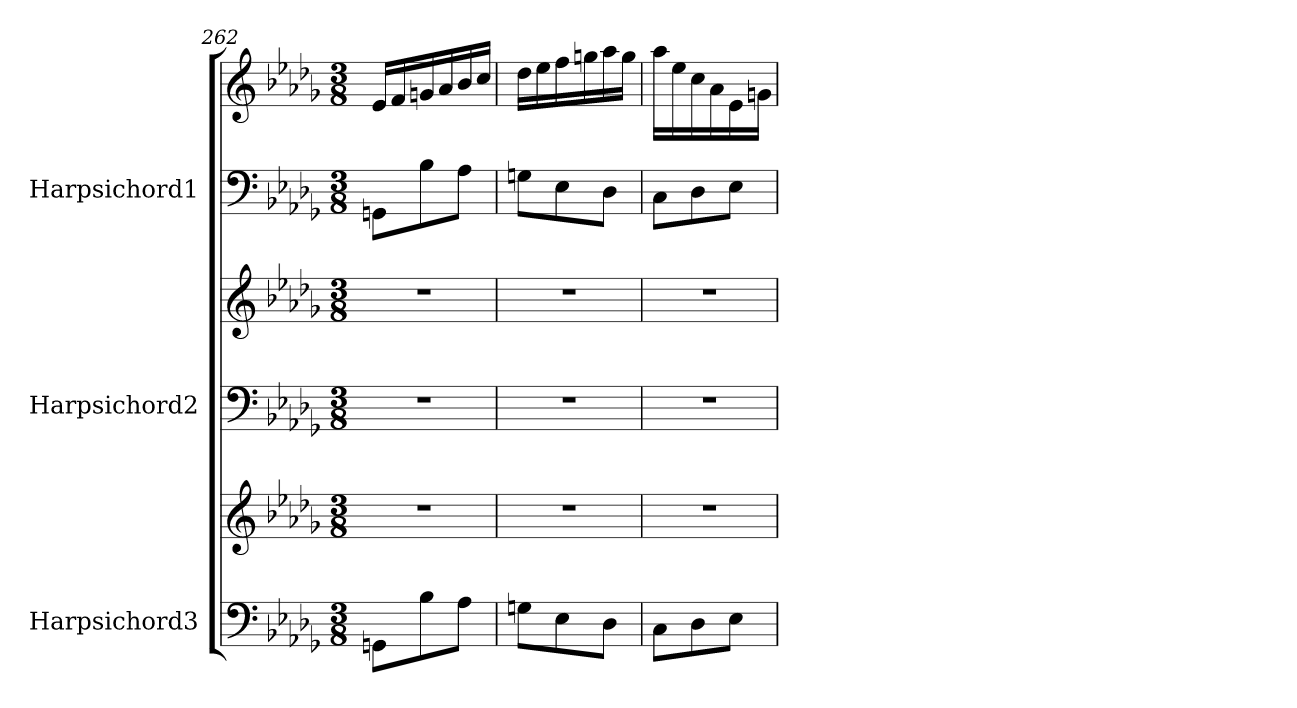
**kern	**kern	**kern	**kern	**kern	**kern
*part3	*part3	*part2	*part2	*part1	*part1
*staff6	*staff5	*staff4	*staff3	*staff2	*staff1
*I"Harpsichord3	*	*I"Harpsichord2	*	*I"Harpsichord1	*
*I'Hp	*	*I'Hp	*	*I'Hp	*
*clefF4	*clefG2	*clefF4	*clefG2	*clefF4	*clefG2
*k[b-e-a-d-g-]	*k[b-e-a-d-g-]	*k[b-e-a-d-g-]	*k[b-e-a-d-g-]	*k[b-e-a-d-g-]	*k[b-e-a-d-g-]
*M3/8	*M3/8	*M3/8	*M3/8	*M3/8	*M3/8
=262	=262	=262	=262	=262	=262
8GGn\L	4.r	4.r	4.r	8GGn\L	16e-/LL
.	.	.	.	.	16f/
8B-\	.	.	.	8B-\	16gn/
.	.	.	.	.	16a-/
8A-\J	.	.	.	8A-\J	16b-/
.	.	.	.	.	16cc/JJ
=263	=263	=263	=263	=263	=263
8Gn\L	4.r	4.r	4.r	8Gn\L	16dd-\LL
.	.	.	.	.	16ee-\
8E-\	.	.	.	8E-\	16ff\
.	.	.	.	.	16ggn\
8D-\J	.	.	.	8D-\J	16aa-\
.	.	.	.	.	16gg\JJ
!!LO:LB:g=z
=264	=264	=264	=264	=264	=264
8C\L	4.r	4.r	4.r	8C\L	16aa-\LL
.	.	.	.	.	16ee-\
8D-\	.	.	.	8D-\	16cc\
.	.	.	.	.	16a-\
8E-\J	.	.	.	8E-\J	16e-\
.	.	.	.	.	16gn\JJ
=	=	=	=	=	=
*-	*-	*-	*-	*-	*-
